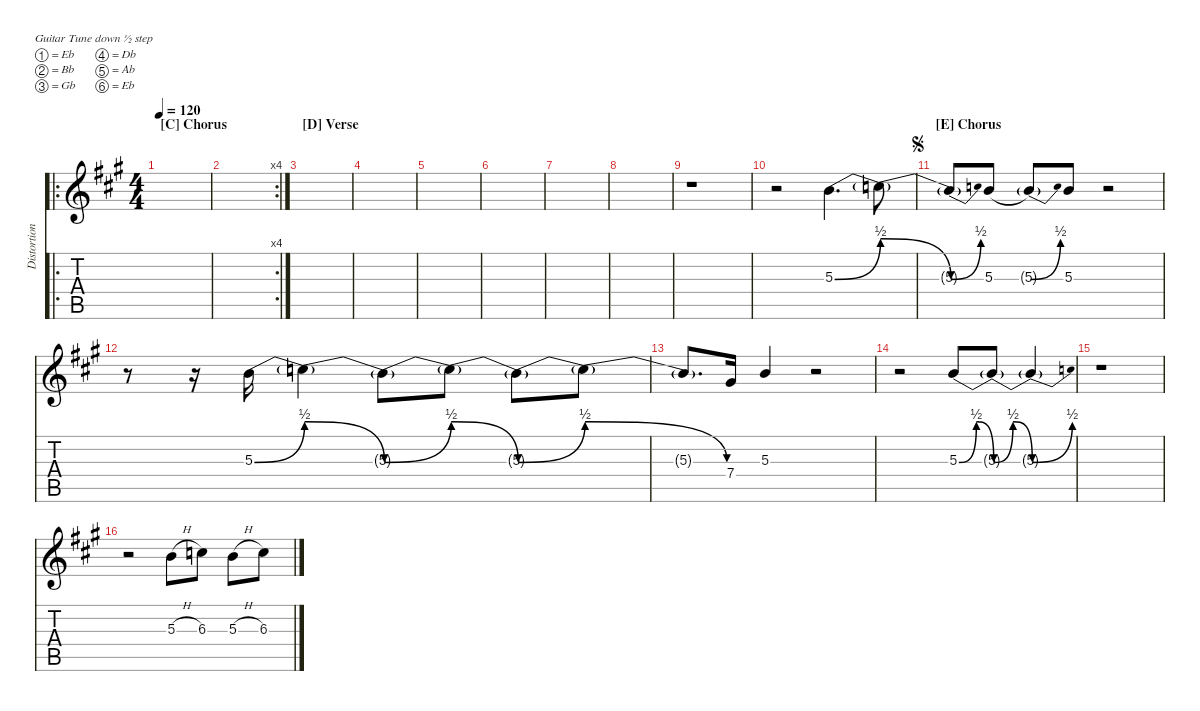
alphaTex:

\defaultSystemsLayout 4
\hideDynamics
\bracketExtendMode nobrackets
\otherSystemsTrackNameOrientation horizontal
\track ("Distortion Gtr.  Tuned Down 1/2 Step" "Distortion") {instrument distortionguitar}
\staff {score tabs}
\tuning (Eb4 Bb3 Gb3 Db3 Ab2 Eb2)
\ro
\ts (4 4)
\section ("C" "Chorus")
\tempo 120
\clef g2
\ks a
|
\rc 4
|
\section ("D" "Verse")
|
|
|
|
|
|
r.1{beam Down} |
r.2{beam Down} 5.3{be (bend 0 0 60 2) acc forcenatural}.4{d beam Down} 5.3{be (release 0 2 60 0) t}.8{beam Down} |
\section ("E" "Chorus")
\jump segno
5.3{be (bend 0 0 60 2) t acc forcenatural}.8{beam Up} 5.3{be (hold 0 0 60 0) acc forcenatural}.8{beam Up} 5.3{be (bend 0 0 60 2) t acc forcenatural}.8{beam Up} 5.3{acc forcenatural}.8{beam Up} r.2{beam Up} |
r.8{beam Down} r.16{beam Down} 5.3{be (bend 0 0 60 2) acc forcenatural}.16{beam Down} 5.3{be (release 0 2 60 0) t}.4{beam Down} 5.3{be (bend 0 0 60 2) t acc forcenatural}.8{beam Down} 5.3{be (release 0 2 60 0) t}.8{beam Down} 5.3{be (bend 0 0 60 2) t acc forcenatural}.8{beam Down} 5.3{be (release 0 2 60 0) t}.8{beam Down} |
5.3{t acc forcenatural}.8{d beam Up} 7.4{acc #}.16{beam Up} 5.3{acc forcenatural}.4{beam Up} r.2{beam Up} |
r.2{beam Down} 5.3{be (bendrelease 0 0 30 2 30 2 60 0) acc forcenatural}.8{beam Up} 5.3{be (bendrelease 0 0 30 2 30 2 60 0) t acc forcenatural}.8{beam Up} 5.3{be (bend 0 0 60 2) t acc forcenatural}.4{beam Up} |
r.1{beam Down} |
r.2{beam Down} 5.3{h acc forcenatural}.8{beam Down} 6.3{acc forcenatural}.8{beam Down} 5.3{h acc forcenatural}.8{beam Down} 6.3{acc forcenatural}.8{beam Down}
